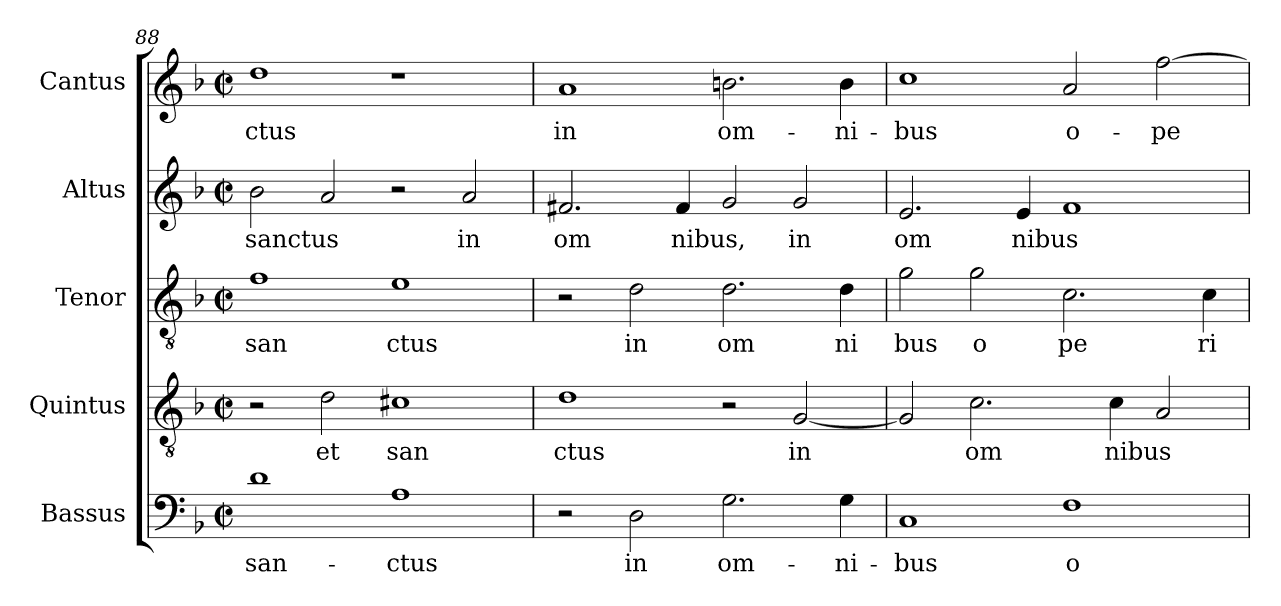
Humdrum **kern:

**kern	**text	**kern	**text	**kern	**text	**kern	**text	**kern	**text
*part5	*part5	*part4	*part4	*part3	*part3	*part2	*part2	*part1	*part1
*staff5	*staff5	*staff4	*staff4	*staff3	*staff3	*staff2	*staff2	*staff1	*staff1
*I"Bassus	*	*I"Quintus	*	*I"Tenor	*	*I"Altus	*	*I"Cantus	*
*clefF4	*	*clefGv2	*	*clefGv2	*	*clefG2	*	*clefG2	*
*k[b-]	*	*k[b-]	*	*k[b-]	*	*k[b-]	*	*k[b-]	*
*F:	*	*F:	*	*F:	*	*F:	*	*F:	*
*M2/2	*	*M2/2	*	*M2/2	*	*M2/2	*	*M2/2	*
*met(c|)	*	*met(c|)	*	*met(c|)	*	*met(c|)	*	*met(c|)	*
=88	=88	=88	=88	=88	=88	=88	=88	=88	=88
!	!LO:LY:b:cj	!	!	!	!LO:LY:b:cj	!	!LO:LY:b:cj	!	!LO:LY:b:cj
1d	san-	2r	.	1f	san	2b-\	sanctus	1dd	-ctus
!	!	!	!LO:LY:b:cj	!	!	!	!LO:LY:b:cj	!	!
.	.	2d\	et	.	.	2a/	.	.	.
!	!LO:LY:b:cj	!	!LO:LY:b:cj	!	!LO:LY:b:cj	!	!	!	!
1A	-ctus	1c#X	san	1e	ctus	2r	.	1r	.
!	!	!	!	!	!	!	!LO:LY:b:cj	!	!
.	.	.	.	.	.	2a/	in	.	.
=89	=89	=89	=89	=89	=89	=89	=89	=89	=89
!	!	!	!LO:LY:b:cj	!	!	!	!LO:LY:b:cj	!	!LO:LY:b:cj
2r	.	1d	ctus	2r	.	2.f#X/	om	1a	in
!	!LO:LY:b:cj	!	!	!	!LO:LY:b:cj	!	!	!	!
2D\	in	.	.	2d\	in	.	.	.	.
!	!	!	!	!	!	!	!LO:LY:b:cj	!	!
.	.	.	.	.	.	4f#/	nibus,	.	.
!	!LO:LY:b:cj	!	!	!	!LO:LY:b:cj	!	!LO:LY:b:cj	!	!LO:LY:b:cj
2.G\	om-	2r	.	2.d\	om	2g/	.	2.bn\	om-
!	!	!	!LO:LY:b:cj	!	!	!	!LO:LY:b:cj	!	!
.	.	[<2G/	in	.	.	2g/	in	.	.
!	!LO:LY:b:cj	!	!	!	!LO:LY:b:cj	!	!	!	!LO:LY:b:cj
4G\	-ni-	.	.	4d\	ni	.	.	4b\	-ni-
=90	=90	=90	=90	=90	=90	=90	=90	=90	=90
!	!LO:LY:b:cj	!	!LO:LY:b:cj	!	!LO:LY:b:cj	!	!LO:LY:b:cj	!	!LO:LY:b:cj
1C	-bus	2G/]	.	2g\	bus	2.e/	om	1cc	-bus
!	!	!	!LO:LY:b:cj	!	!LO:LY:b:cj	!	!	!	!
.	.	2.c\	om	2g\	o	.	.	.	.
!	!	!	!	!	!	!	!LO:LY:b:cj	!	!
.	.	.	.	.	.	4e/	nibus	.	.
!	!LO:LY:b:cj	!	!	!	!LO:LY:b:cj	!	!LO:LY:b:cj	!	!LO:LY:b:cj
1F	o-	.	.	2.c\	pe	1f	.	2a/	o-
!	!	!	!LO:LY:b:cj	!	!	!	!	!	!
.	.	4c\	nibus	.	.	.	.	.	.
!	!	!	!LO:LY:b:cj	!	!	!	!	!	!LO:LY:b:cj
.	.	2A/	.	.	.	.	.	[>2ff\	-pe-
!	!	!	!	!	!LO:LY:b:cj	!	!	!	!
.	.	.	.	4c\	ri	.	.	.	.
=	=	=	=	=	=	=	=	=	=
*-	*-	*-	*-	*-	*-	*-	*-	*-	*-
